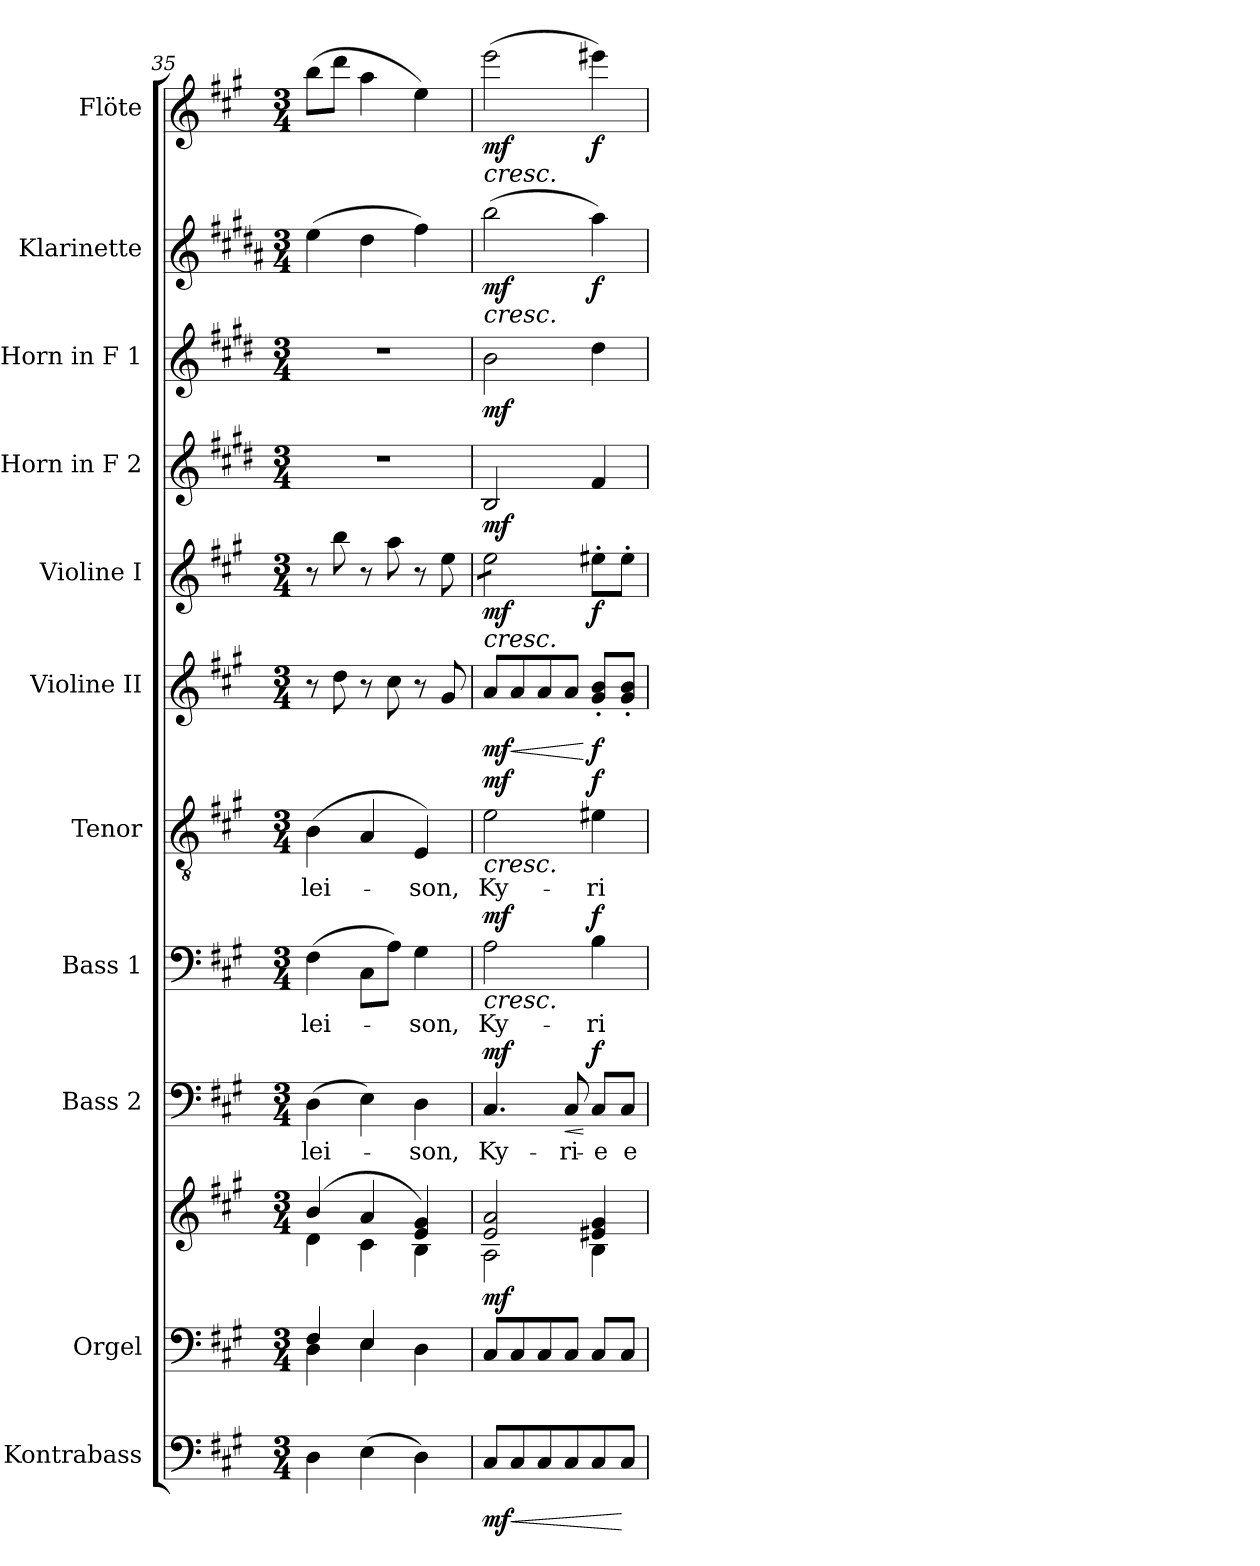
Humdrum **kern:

**kern	**dynam	**kern	**kern	**dynam	**kern	**text	**dynam	**kern	**text	**dynam	**kern	**text	**dynam	**kern	**dynam	**kern	**dynam	**kern	**dynam	**kern	**dynam	**kern	**dynam	**kern	**dynam
*part11	*part11	*part10	*part10	*part10	*part9	*part9	*part9	*part8	*part8	*part8	*part7	*part7	*part7	*part6	*part6	*part5	*part5	*part4	*part4	*part3	*part3	*part2	*part2	*part1	*part1
*staff12	*staff12	*staff11	*staff10	*staff10/11	*staff9	*staff9	*staff9	*staff8	*staff8	*staff8	*staff7	*staff7	*staff7	*staff6	*staff6	*staff5	*staff5	*staff4	*staff4	*staff3	*staff3	*staff2	*staff2	*staff1	*staff1
*I"Kontrabass	*	*I"Orgel	*	*	*I"Bass 2	*	*	*I"Bass 1	*	*	*I"Tenor	*	*	*I"Violine II	*	*I"Violine I	*	*I"Horn in F 2	*	*I"Horn in F 1	*	*I"Klarinette	*	*I"Flöte	*
*I'Kb.	*	*I'Org.	*	*	*I'B2.	*	*	*I'B1.	*	*	*I'T.	*	*	*I'Vl. II	*	*I'Vl. I	*	*	*	*	*	*I'Kl.	*	*I'Fl.	*
*clefF4	*	*clefF4	*clefG2	*	*clefF4	*	*	*clefF4	*	*	*clefGv2	*	*	*clefG2	*	*clefG2	*	*clefG2	*	*clefG2	*	*clefG2	*	*clefG2	*
*ITrd7c12	*	*	*	*	*	*	*	*	*	*	*	*	*	*	*	*	*	*ITrd4c7	*	*ITrd4c7	*	*ITrd1c2	*	*	*
*k[f#c#g#]	*	*k[f#c#g#]	*k[f#c#g#]	*	*k[f#c#g#]	*	*	*k[f#c#g#]	*	*	*k[f#c#g#]	*	*	*k[f#c#g#]	*	*k[f#c#g#]	*	*k[f#c#g#]	*	*k[f#c#g#]	*	*k[f#c#g#]	*	*k[f#c#g#]	*
*A:	*	*A:	*A:	*	*A:	*	*	*A:	*	*	*A:	*	*	*A:	*	*A:	*	*A:	*	*A:	*	*A:	*	*A:	*
*M3/4	*	*M3/4	*M3/4	*	*M3/4	*	*	*M3/4	*	*	*M3/4	*	*	*M3/4	*	*M3/4	*	*M3/4	*	*M3/4	*	*M3/4	*	*M3/4	*
=35	=35	=35	=35	=35	=35	=35	=35	=35	=35	=35	=35	=35	=35	=35	=35	=35	=35	=35	=35	=35	=35	=35	=35	=35	=35
*	*	*^	*^	*	*	*	*	*	*	*	*	*	*	*	*	*	*	*	*	*	*	*	*	*	*
!	!	!	!	!	!	!	!	!LO:LY:b	!	!	!LO:LY:b	!	!	!LO:LY:b	!	!	!	!	!	!	!	!	!	!	!	!	!
4DD\	.	4F#/	4D\	(4b/	4d\	.	(>4D\	-lei-	.	(<4F#\	-lei-	.	(>4B\	-lei-	.	8r	.	8r	.	2.r	.	2.r	.	(>4dd\	.	(>8bb\L	.
.	.	.	.	.	.	.	.	.	.	.	.	.	.	.	.	8dd\	.	8bb\	.	.	.	.	.	.	.	8ddd\J	.
(>4EE\	.	4E/	4E\	4a/	4c#\	.	4E\)	.	.	8C#\L	.	.	4A/	.	.	8r	.	8r	.	.	.	.	.	4cc#\	.	4aa\	.
.	.	.	.	.	.	.	.	.	.	8A\J)	.	.	.	.	.	8cc#\	.	8aa\	.	.	.	.	.	.	.	.	.
!	!	!	!	!	!	!	!	!LO:LY:b	!	!	!LO:LY:b	!	!	!LO:LY:b	!	!	!	!	!	!	!	!	!	!	!	!	!
4DD\)	.	4ryy	4D\	4e/ 4g#/)	4B\	.	4D\	-son,	.	4G#\	-son,	.	4E/)	-son,	.	8r	.	8r	.	.	.	.	.	4ee\)	.	4ee\)	.
.	.	.	.	.	.	.	.	.	.	.	.	.	.	.	.	8g#/	.	8ee\	.	.	.	.	.	.	.	.	.
*	*	*v	*v	*	*	*	*	*	*	*	*	*	*	*	*	*	*	*	*	*	*	*	*	*	*	*	*
=36	=36	=36	=36	=36	=36	=36	=36	=36	=36	=36	=36	=36	=36	=36	=36	=36	=36	=36	=36	=36	=36	=36	=36	=36	=36	=36
!	!LO:DY:b	!	!	!	!LO:DY:b	!	!LO:LY:b	!LO:DY:a	!	!LO:LY:b	!LO:HP:b	!	!LO:LY:b	!LO:HP:b	!	!	!	!LO:HP:b	!	!	!	!	!	!LO:HP:b	!	!LO:HP:b
!	!	!	!	!	!	!	!	!	!	!	!LO:DY:n=1:a	!	!	!LO:DY:n=1:a	!	!LO:DY:b	!	!LO:DY:n=1:b	!	!LO:DY:b	!	!LO:DY:b	!	!LO:DY:n=1:b	!	!LO:DY:n=1:b
*	*	*	*	*	*	*	*	*	*	*	*	*	*	*	*	*	*tremolo	*	*	*	*	*	*	*	*	*
8CC#/L	mf	8C#/L	2e/ 2a/	2A\	mf	4.C#/	Ky-	mf	2A\	Ky-	< mf	2e\	Ky-	< mf	8a/L	mf	8ee\L	< mf	2E/	mf	2e\	mf	(>2aa\	< mf	(>2eee\	< mf
!	!LO:HP:b	!	!	!	!	!	!	!	!	!	!	!	!	!	!	!LO:HP:b	!	!	!	!	!	!	!	!	!	!
8CC#/	<	8C#/	.	.	.	.	.	.	.	.	.	.	.	.	8a/	<	8ee\	.	.	.	.	.	.	.	.	.
8CC#/	.	8C#/	.	.	.	.	.	.	.	.	.	.	.	.	8a/	.	8ee\	.	.	.	.	.	.	.	.	.
!	!	!	!	!	!	!	!LO:LY:b	!LO:HP:b	!	!	!	!	!	!	!	!	!	!	!	!	!	!	!	!	!	!
8CC#/	.	8C#/J	.	.	.	8C#/	-ri-	<	.	.	.	.	.	.	8a/J	.	8ee\J	.	.	.	.	.	.	.	.	.
*	*	*	*	*	*	*	*	*	*	*	*	*	*	*	*	*	*Xtremolo	*	*	*	*	*	*	*	*	*
!	!	!	!	!	!	!	!LO:LY:b	!LO:DY:n=1:a	!	!LO:LY:b	!LO:DY:n=2:a	!	!LO:LY:b	!LO:DY:n=2:a	!	!LO:DY:n=1:b	!	!LO:DY:n=2:b	!	!	!	!	!	!LO:DY:n=2:b	!	!LO:DY:n=2:b
8CC#/	.	8C#/L	4e#X/ 4g#/	4B\	.	8C#/L	-e	[ f	4B\	-ri-	f	4e#X\	-ri-	f	8g#/'< 8b/'<L	[ f	8ee#X'>\L	f	4B/	.	4g#\	.	4gg#\)	f	4eee#X\)	f
!	!	!	!	!	!	!	!LO:LY:b	!	!	!	!	!	!	!	!	!	!	!	!	!	!	!	!	!	!	!
8CC#/J	[	8C#/J	.	.	.	8C#/J	e-	.	.	.	.	.	.	.	8g#/'< 8b/'<J	.	8ee#'>\J	[	.	.	.	.	.	.	.	.
*	*	*	*v	*v	*	*	*	*	*	*	*	*	*	*	*	*	*	*	*	*	*	*	*	*	*	*
.	.	.	.	.	.	.	.	.	.	[	.	.	[	.	.	.	.	.	.	.	.	.	[	.	[
=	=	=	=	=	=	=	=	=	=	=	=	=	=	=	=	=	=	=	=	=	=	=	=	=	=
*-	*-	*-	*-	*-	*-	*-	*-	*-	*-	*-	*-	*-	*-	*-	*-	*-	*-	*-	*-	*-	*-	*-	*-	*-	*-
